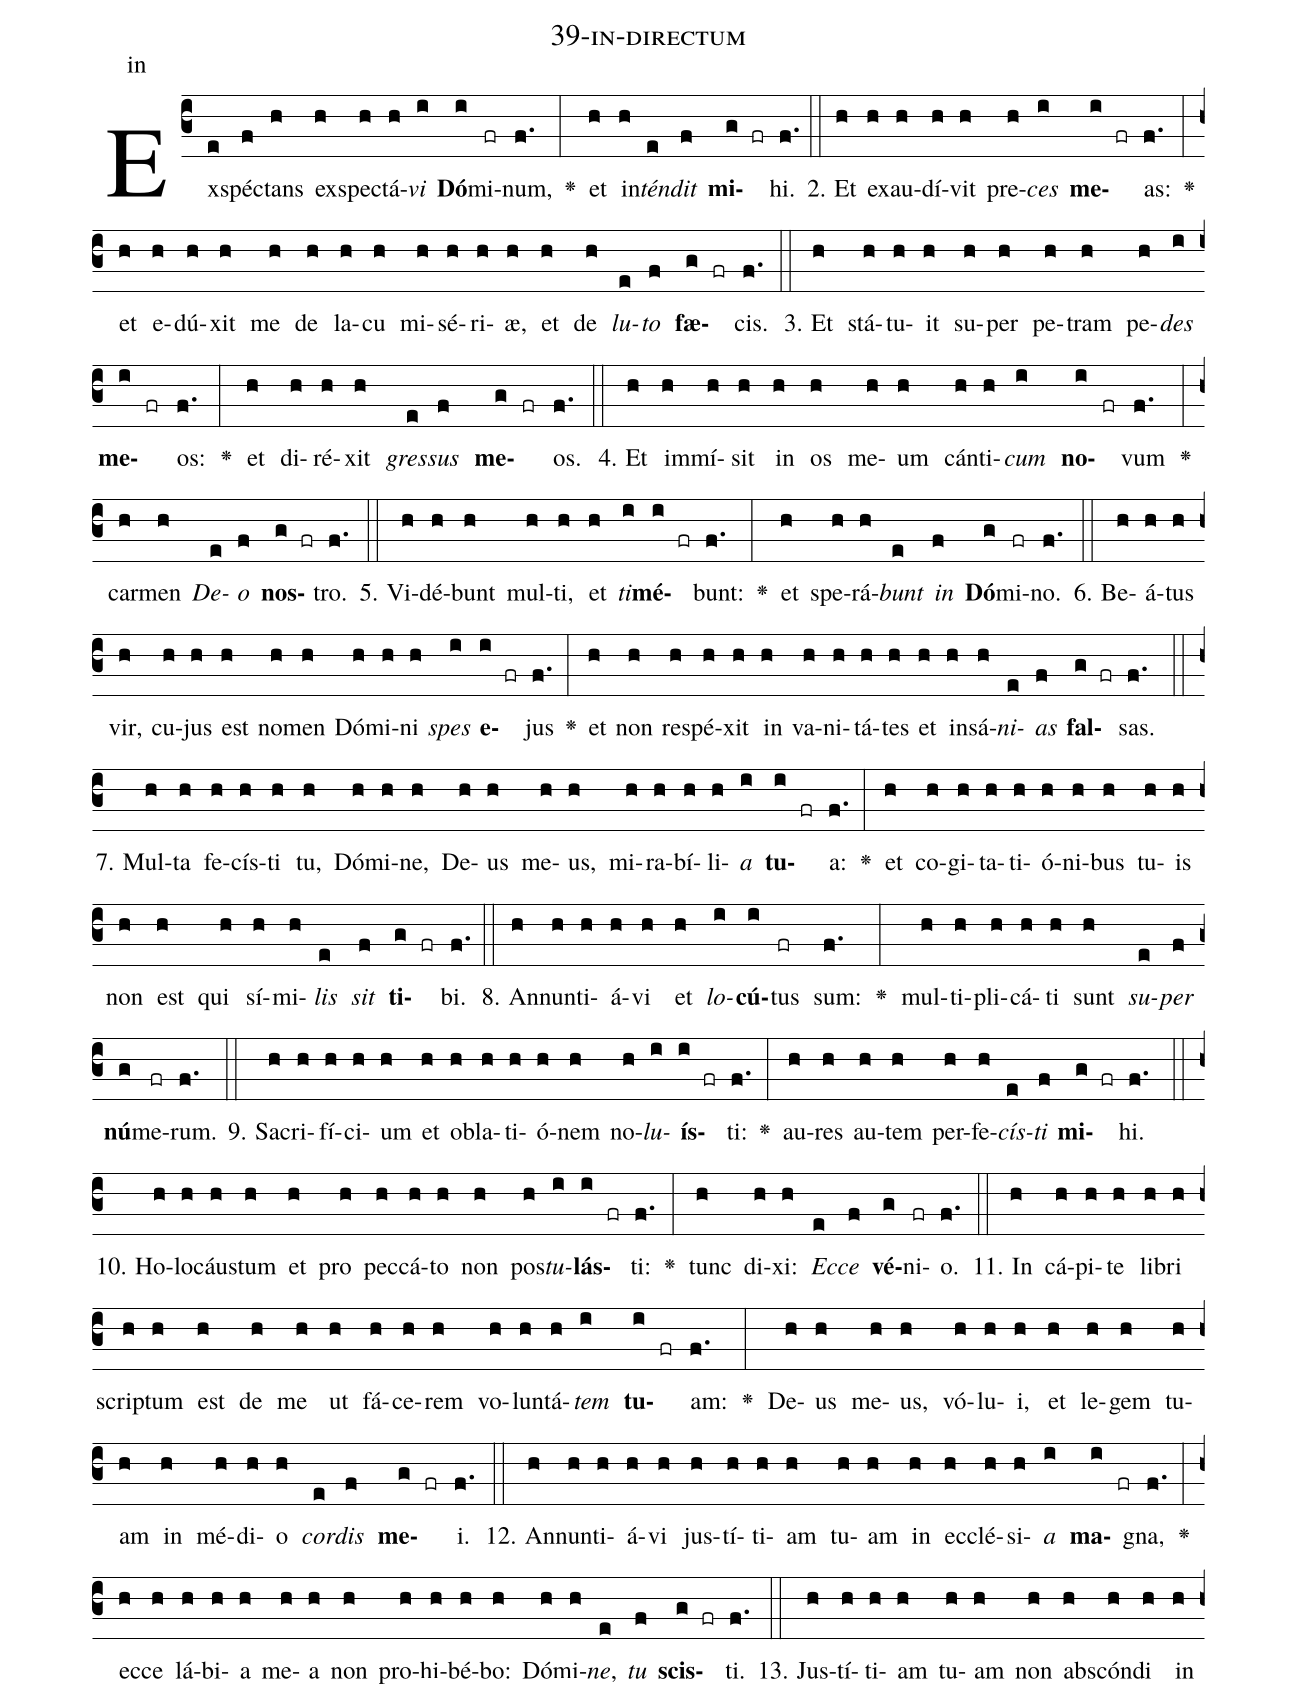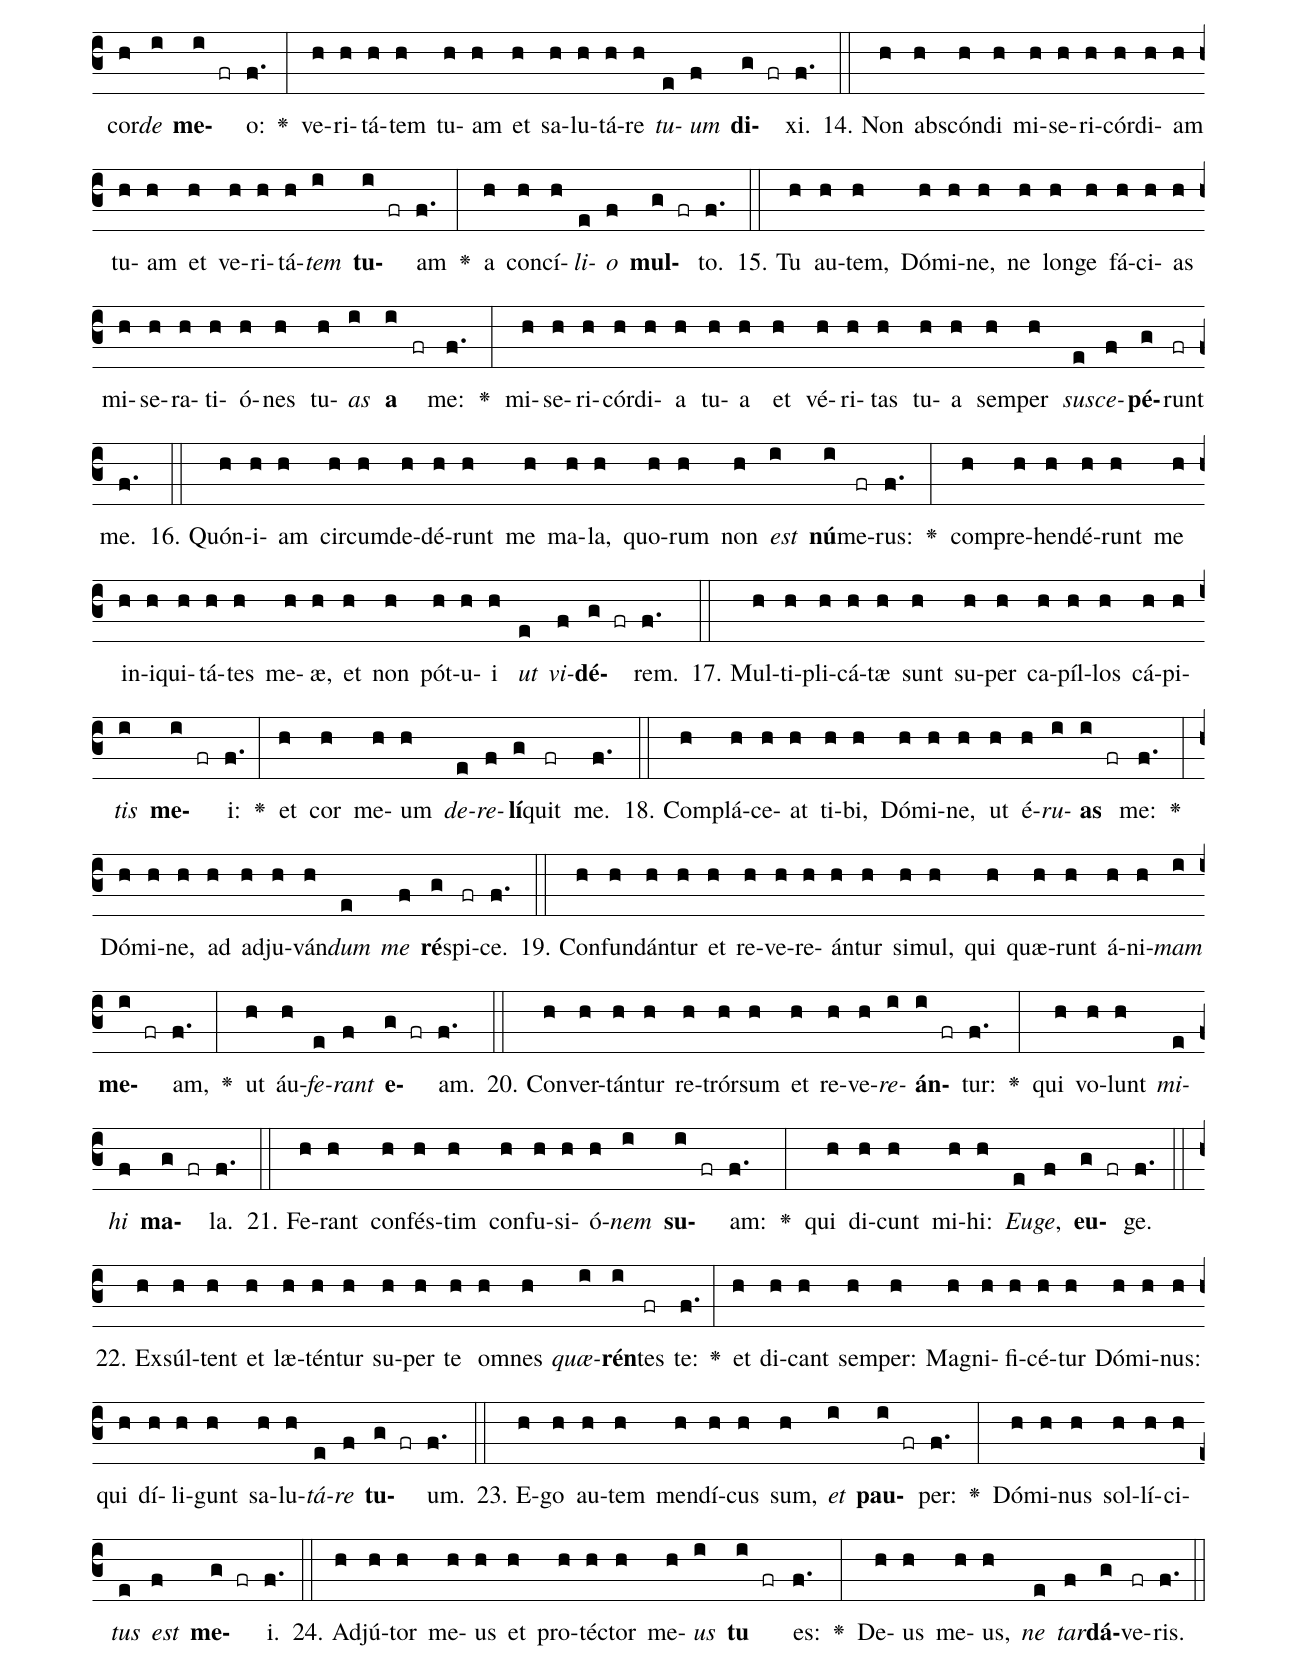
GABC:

name: 39-in-directum;
annotation: in;
%%
(c3)Ex(e)spéc(f)tans(h) ex(h)spec(h)tá(h)<i>vi</i>(i) <b>Dó</b>(i)mi(fr)num,(f.) <v>\greheightstar</v>(:) et(h) in(h)<i>tén</i>(e)<i>dit</i>(f) <b>mi</b>(g fr)hi.(f.) (::)
2. Et(h) ex(h)au(h)dí(h)vit(h) pre(h)<i>ces</i>(i) <b>me</b>(i fr)as:(f.) <v>\greheightstar</v>(:) et(h) e(h)dú(h)xit(h) me(h) de(h) la(h)cu(h) mi(h)sé(h)ri(h)æ,(h) et(h) de(h) <i>lu</i>(e)<i>to</i>(f) <b>fæ</b>(g fr)cis.(f.) (::)
3. Et(h) stá(h)tu(h)it(h) su(h)per(h) pe(h)tram(h) pe(h)<i>des</i>(i) <b>me</b>(i fr)os:(f.) <v>\greheightstar</v>(:) et(h) di(h)ré(h)xit(h) <i>gres</i>(e)<i>sus</i>(f) <b>me</b>(g fr)os.(f.) (::)
4. Et(h) im(h)mí(h)sit(h) in(h) os(h) me(h)um(h) cán(h)ti(h)<i>cum</i>(i) <b>no</b>(i fr)vum(f.) <v>\greheightstar</v>(:) car(h)men(h) <i>De</i>(e)<i>o</i>(f) <b>nos</b>(g fr)tro.(f.) (::)
5. Vi(h)dé(h)bunt(h) mul(h)ti,(h) et(h) <i>ti</i>(i)<b>mé</b>(i fr)bunt:(f.) <v>\greheightstar</v>(:) et(h) spe(h)rá(h)<i>bunt</i>(e) <i>in</i>(f) <b>Dó</b>(g)mi(fr)no.(f.) (::)
6. Be(h)á(h)tus(h) vir,(h) cu(h)jus(h) est(h) no(h)men(h) Dó(h)mi(h)ni(h) <i>spes</i>(i) <b>e</b>(i fr)jus(f.) <v>\greheightstar</v>(:) et(h) non(h) re(h)spé(h)xit(h) in(h) va(h)ni(h)tá(h)tes(h) et(h) in(h)sá(h)<i>ni</i>(e)<i>as</i>(f) <b>fal</b>(g fr)sas.(f.) (::)
7. Mul(h)ta(h) fe(h)cís(h)ti(h) tu,(h) Dó(h)mi(h)ne,(h) De(h)us(h) me(h)us,(h) mi(h)ra(h)bí(h)li(h)<i>a</i>(i) <b>tu</b>(i fr)a:(f.) <v>\greheightstar</v>(:) et(h) co(h)gi(h)ta(h)ti(h)ó(h)ni(h)bus(h) tu(h)is(h) non(h) est(h) qui(h) sí(h)mi(h)<i>lis</i>(e) <i>sit</i>(f) <b>ti</b>(g fr)bi.(f.) (::)
8. An(h)nun(h)ti(h)á(h)vi(h) et(h) <i>lo</i>(i)<b>cú</b>(i)tus(fr) sum:(f.) <v>\greheightstar</v>(:) mul(h)ti(h)pli(h)cá(h)ti(h) sunt(h) <i>su</i>(e)<i>per</i>(f) <b>nú</b>(g)me(fr)rum.(f.) (::)
9. Sa(h)cri(h)fí(h)ci(h)um(h) et(h) ob(h)la(h)ti(h)ó(h)nem(h) no(h)<i>lu</i>(i)<b>ís</b>(i fr)ti:(f.) <v>\greheightstar</v>(:) au(h)res(h) au(h)tem(h) per(h)fe(h)<i>cís</i>(e)<i>ti</i>(f) <b>mi</b>(g fr)hi.(f.) (::)
10. Ho(h)lo(h)cáus(h)tum(h) et(h) pro(h) pec(h)cá(h)to(h) non(h) pos(h)<i>tu</i>(i)<b>lás</b>(i fr)ti:(f.) <v>\greheightstar</v>(:) tunc(h) di(h)xi:(h) <i>Ec</i>(e)<i>ce</i>(f) <b>vé</b>(g)ni(fr)o.(f.) (::)
11. In(h) cá(h)pi(h)te(h) li(h)bri(h) scrip(h)tum(h) est(h) de(h) me(h) ut(h) fá(h)ce(h)rem(h) vo(h)lun(h)tá(h)<i>tem</i>(i) <b>tu</b>(i fr)am:(f.) <v>\greheightstar</v>(:) De(h)us(h) me(h)us,(h) vó(h)lu(h)i,(h) et(h) le(h)gem(h) tu(h)am(h) in(h) mé(h)di(h)o(h) <i>cor</i>(e)<i>dis</i>(f) <b>me</b>(g fr)i.(f.) (::)
12. An(h)nun(h)ti(h)á(h)vi(h) jus(h)tí(h)ti(h)am(h) tu(h)am(h) in(h) ec(h)clé(h)si(h)<i>a</i>(i) <b>ma</b>(i fr)gna,(f.) <v>\greheightstar</v>(:) ec(h)ce(h) lá(h)bi(h)a(h) me(h)a(h) non(h) pro(h)hi(h)bé(h)bo:(h) Dó(h)mi(h)<i>ne</i>,(e) <i>tu</i>(f) <b>scis</b>(g fr)ti.(f.) (::)
13. Jus(h)tí(h)ti(h)am(h) tu(h)am(h) non(h) abs(h)cón(h)di(h) in(h) cor(h)<i>de</i>(i) <b>me</b>(i fr)o:(f.) <v>\greheightstar</v>(:) ve(h)ri(h)tá(h)tem(h) tu(h)am(h) et(h) sa(h)lu(h)tá(h)re(h) <i>tu</i>(e)<i>um</i>(f) <b>di</b>(g fr)xi.(f.) (::)
14. Non(h) abs(h)cón(h)di(h) mi(h)se(h)ri(h)cór(h)di(h)am(h) tu(h)am(h) et(h) ve(h)ri(h)tá(h)<i>tem</i>(i) <b>tu</b>(i fr)am(f.) <v>\greheightstar</v>(:) a(h) con(h)cí(h)<i>li</i>(e)<i>o</i>(f) <b>mul</b>(g fr)to.(f.) (::)
15. Tu(h) au(h)tem,(h) Dó(h)mi(h)ne,(h) ne(h) lon(h)ge(h) fá(h)ci(h)as(h) mi(h)se(h)ra(h)ti(h)ó(h)nes(h) tu(h)<i>as</i>(i) <b>a</b>(i fr) me:(f.) <v>\greheightstar</v>(:) mi(h)se(h)ri(h)cór(h)di(h)a(h) tu(h)a(h) et(h) vé(h)ri(h)tas(h) tu(h)a(h) sem(h)per(h) <i>su</i>(e)<i>sce</i>(f)<b>pé</b>(g)runt(fr) me.(f.) (::)
16. Quón(h)i(h)am(h) cir(h)cum(h)de(h)dé(h)runt(h) me(h) ma(h)la,(h) quo(h)rum(h) non(h) <i>est</i>(i) <b>nú</b>(i)me(fr)rus:(f.) <v>\greheightstar</v>(:) com(h)pre(h)hen(h)dé(h)runt(h) me(h) in(h)i(h)qui(h)tá(h)tes(h) me(h)æ,(h) et(h) non(h) pót(h)u(h)i(h) <i>ut</i>(e) <i>vi</i>(f)<b>dé</b>(g fr)rem.(f.) (::)
17. Mul(h)ti(h)pli(h)cá(h)tæ(h) sunt(h) su(h)per(h) ca(h)píl(h)los(h) cá(h)pi(h)<i>tis</i>(i) <b>me</b>(i fr)i:(f.) <v>\greheightstar</v>(:) et(h) cor(h) me(h)um(h) <i>de</i>(e)<i>re</i>(f)<b>lí</b>(g)quit(fr) me.(f.) (::)
18. Com(h)plá(h)ce(h)at(h) ti(h)bi,(h) Dó(h)mi(h)ne,(h) ut(h) é(h)<i>ru</i>(i)<b>as</b>(i fr) me:(f.) <v>\greheightstar</v>(:) Dó(h)mi(h)ne,(h) ad(h) ad(h)ju(h)ván(h)<i>dum</i>(e) <i>me</i>(f) <b>ré</b>(g)spi(fr)ce.(f.) (::)
19. Con(h)fun(h)dán(h)tur(h) et(h) re(h)ve(h)re(h)án(h)tur(h) si(h)mul,(h) qui(h) quæ(h)runt(h) á(h)ni(h)<i>mam</i>(i) <b>me</b>(i fr)am,(f.) <v>\greheightstar</v>(:) ut(h) áu(h)<i>fe</i>(e)<i>rant</i>(f) <b>e</b>(g fr)am.(f.) (::)
20. Con(h)ver(h)tán(h)tur(h) re(h)trór(h)sum(h) et(h) re(h)ve(h)<i>re</i>(i)<b>án</b>(i fr)tur:(f.) <v>\greheightstar</v>(:) qui(h) vo(h)lunt(h) <i>mi</i>(e)<i>hi</i>(f) <b>ma</b>(g fr)la.(f.) (::)
21. Fe(h)rant(h) con(h)fés(h)tim(h) con(h)fu(h)si(h)ó(h)<i>nem</i>(i) <b>su</b>(i fr)am:(f.) <v>\greheightstar</v>(:) qui(h) di(h)cunt(h) mi(h)hi:(h) <i>Eu</i>(e)<i>ge</i>,(f) <b>eu</b>(g fr)ge.(f.) (::)
22. Ex(h)súl(h)tent(h) et(h) læ(h)tén(h)tur(h) su(h)per(h) te(h) om(h)nes(h) <i>quæ</i>(i)<b>rén</b>(i)tes(fr) te:(f.) <v>\greheightstar</v>(:) et(h) di(h)cant(h) sem(h)per:(h) Ma(h)gni(h)fi(h)cé(h)tur(h) Dó(h)mi(h)nus:(h) qui(h) dí(h)li(h)gunt(h) sa(h)lu(h)<i>tá</i>(e)<i>re</i>(f) <b>tu</b>(g fr)um.(f.) (::)
23. E(h)go(h) au(h)tem(h) men(h)dí(h)cus(h) sum,(h) <i>et</i>(i) <b>pau</b>(i fr)per:(f.) <v>\greheightstar</v>(:) Dó(h)mi(h)nus(h) sol(h)lí(h)ci(h)<i>tus</i>(e) <i>est</i>(f) <b>me</b>(g fr)i.(f.) (::)
24. Ad(h)jú(h)tor(h) me(h)us(h) et(h) pro(h)téc(h)tor(h) me(h)<i>us</i>(i) <b>tu</b>(i fr) es:(f.) <v>\greheightstar</v>(:) De(h)us(h) me(h)us,(h) <i>ne</i>(e) <i>tar</i>(f)<b>dá</b>(g)ve(fr)ris.(f.) (::)
